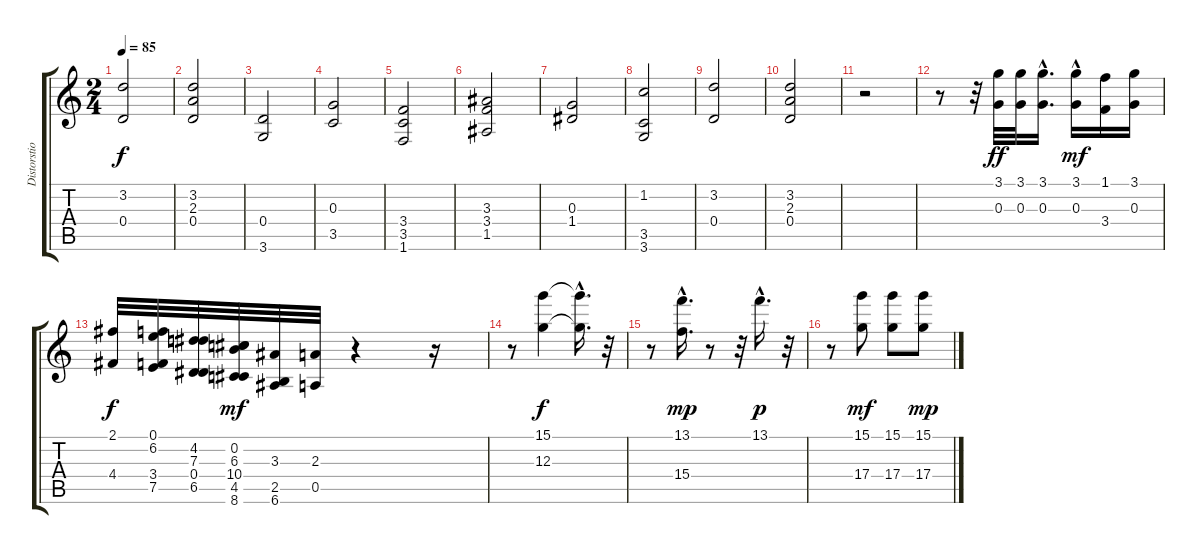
\track ("Distorstion" "Distorstio") {instrument distortionguitar}
\staff {score tabs}
\tuning (E4 B3 G3 D3 A2 E2) {hide}
\ts (2 4)
\tempo 85
\clef g2
\ks c
(3.2 0.4).2{dy f} |
(3.2 2.3 0.4).2 |
(0.4 3.6).2 |
(0.3 3.5).2 |
(3.4 3.5 1.6).2 |
(3.3 3.4 1.5).2 |
(0.3 1.4).2 |
(1.2 3.5 3.6).2 |
(3.2 0.4).2 |
(3.2 2.3 0.4).2 |
r.2 |
r.8 r.32 (3.1 0.3).32{dy ff} (3.1 0.3).32 (3.1{hac} 0.3{hac}).16{d} (3.1{hac} 0.3{hac}).16{dy mf} (1.1 3.4).16 (3.1 0.3).16 |
(2.1 4.4).32{dy f} (0.1 6.2 3.4 7.5).32 (4.2 7.3 0.4 6.5).32 (0.2 6.3 10.4 4.5 8.6).32{dy mf} (3.3 2.5 6.6).32 (2.3 0.5).32 r.4 r.16 |
r.8 (15.1 12.3).4{dy f} (15.1{hac t} 12.3{hac t}).16{d} r.32 |
r.8 (13.1{hac} 15.4{hac}).16{d dy mp} r.8 r.32 13.1{hac}.16{d dy p} r.32 |
r.8 (15.1 17.4).8{dy mf} (15.1 17.4).8 (15.1 17.4).8{dy mp}
